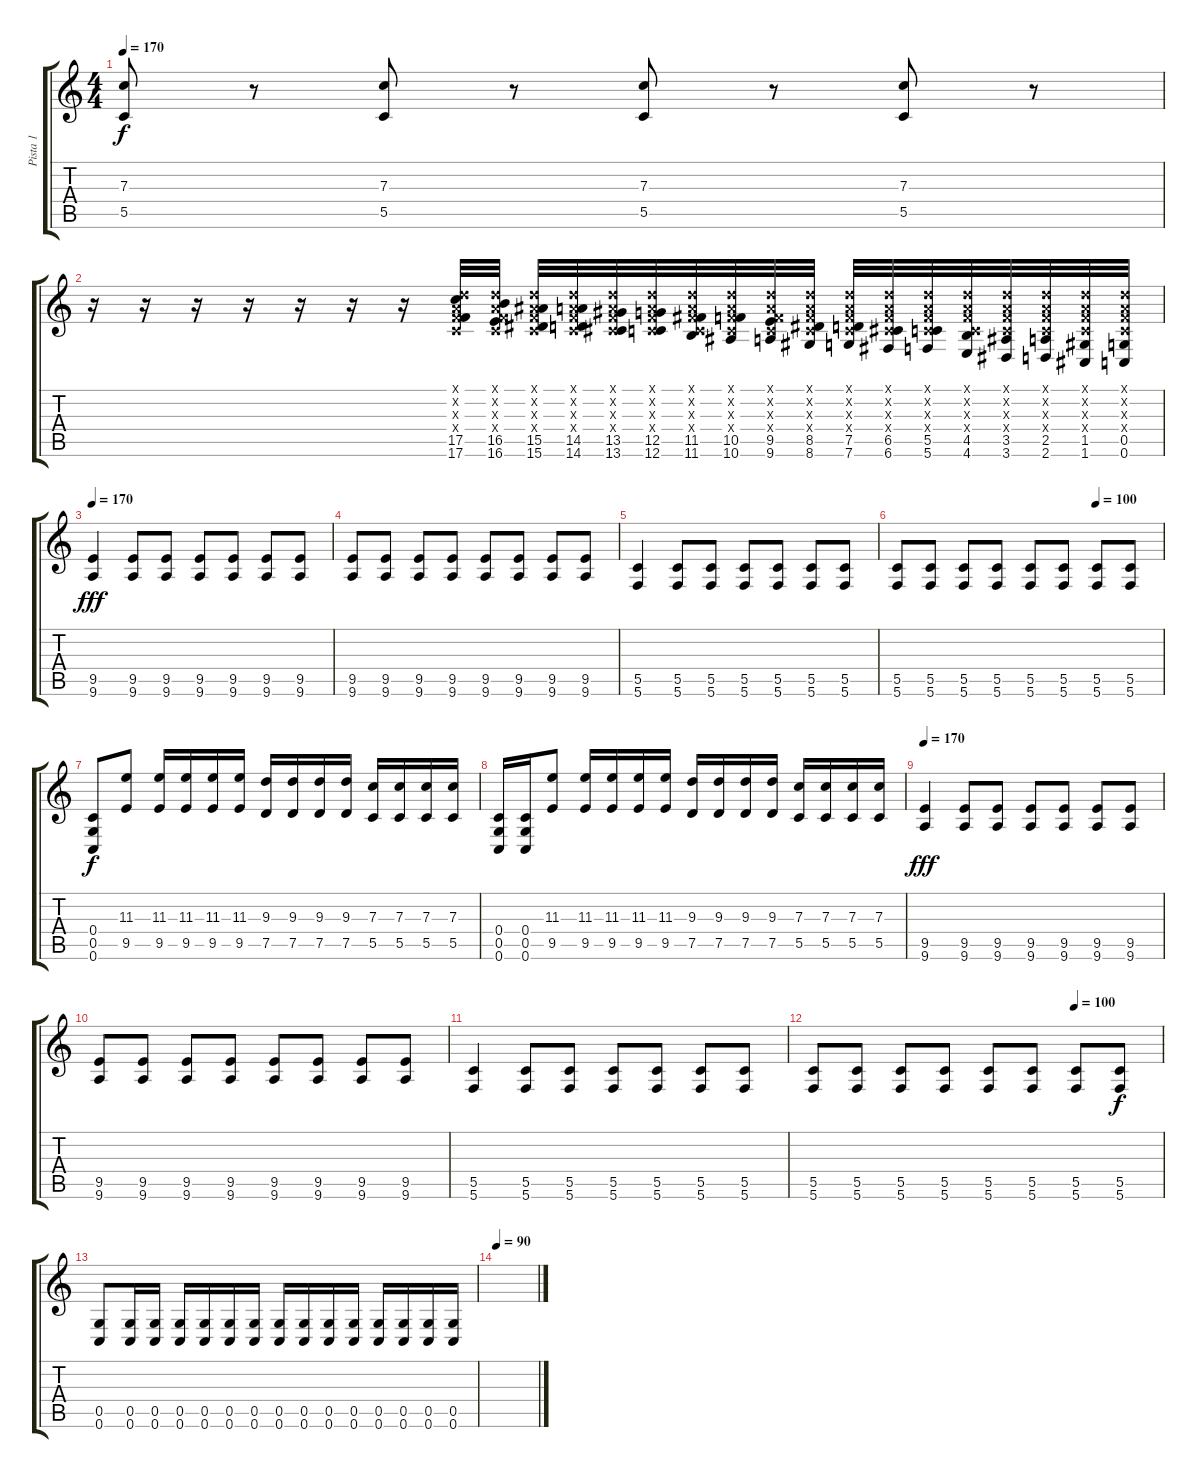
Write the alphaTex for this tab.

\track ("Pista 1" "Pista 1") {instrument distortionguitar}
\staff {score tabs}
\tuning (D4 A3 F3 C3 G2 C2) {hide}
\ts (4 4)
\tempo 170
\clef g2
\ks c
(7.3 5.5).8{dy f} r.8 (7.3 5.5).8 r.8 (7.3 5.5).8 r.8 (7.3 5.5).8 r.8 |
r.16 r.16 r.16 r.16 r.16 r.16 r.16 (0.1{x} 0.2{x} 0.3{x} 0.4{x} 17.5 17.6).32 (0.1{x} 0.2{x} 0.3{x} 0.4{x} 16.5 16.6).32 (0.1{x} 0.2{x} 0.3{x} 0.4{x} 15.5 15.6).32 (0.1{x} 0.2{x} 0.3{x} 0.4{x} 14.5 14.6).32 (0.1{x} 0.2{x} 0.3{x} 0.4{x} 13.5 13.6).32 (0.1{x} 0.2{x} 0.3{x} 0.4{x} 12.5 12.6).32 (0.1{x} 0.2{x} 0.3{x} 0.4{x} 11.5 11.6).32 (0.1{x} 0.2{x} 0.3{x} 0.4{x} 10.5 10.6).32 (0.1{x} 0.2{x} 0.3{x} 0.4{x} 9.5 9.6).32 (0.1{x} 0.2{x} 0.3{x} 0.4{x} 8.5 8.6).32 (0.1{x} 0.2{x} 0.3{x} 0.4{x} 7.5 7.6).32 (0.1{x} 0.2{x} 0.3{x} 0.4{x} 6.5 6.6).32 (0.1{x} 0.2{x} 0.3{x} 0.4{x} 5.5 5.6).32 (0.1{x} 0.2{x} 0.3{x} 0.4{x} 4.5 4.6).32 (0.1{x} 0.2{x} 0.3{x} 0.4{x} 3.5 3.6).32 (0.1{x} 0.2{x} 0.3{x} 0.4{x} 2.5 2.6).32 (0.1{x} 0.2{x} 0.3{x} 0.4{x} 1.5 1.6).32 (0.1{x} 0.2{x} 0.3{x} 0.4{x} 0.5 0.6).32 |
\tempo 170
(9.5 9.6).4{dy fff} (9.5 9.6).8 (9.5 9.6).8 (9.5 9.6).8 (9.5 9.6).8 (9.5 9.6).8 (9.5 9.6).8 |
(9.5 9.6).8 (9.5 9.6).8 (9.5 9.6).8 (9.5 9.6).8 (9.5 9.6).8 (9.5 9.6).8 (9.5 9.6).8 (9.5 9.6).8 |
(5.5 5.6).4 (5.5 5.6).8 (5.5 5.6).8 (5.5 5.6).8 (5.5 5.6).8 (5.5 5.6).8 (5.5 5.6).8 |
\tempo (100 0.75)
(5.5 5.6).8 (5.5 5.6).8 (5.5 5.6).8 (5.5 5.6).8 (5.5 5.6).8 (5.5 5.6).8 (5.5 5.6).8 (5.5 5.6).8 |
(0.4 0.5 0.6).8{dy f} (11.3 9.5).8 (11.3 9.5).16 (11.3 9.5).16 (11.3 9.5).16 (11.3 9.5).16 (9.3 7.5).16 (9.3 7.5).16 (9.3 7.5).16 (9.3 7.5).16 (7.3 5.5).16 (7.3 5.5).16 (7.3 5.5).16 (7.3 5.5).16 |
(0.4 0.5 0.6).16 (0.4 0.5 0.6).16 (11.3 9.5).8 (11.3 9.5).16 (11.3 9.5).16 (11.3 9.5).16 (11.3 9.5).16 (9.3 7.5).16 (9.3 7.5).16 (9.3 7.5).16 (9.3 7.5).16 (7.3 5.5).16 (7.3 5.5).16 (7.3 5.5).16 (7.3 5.5).16 |
\tempo 170
(9.5 9.6).4{dy fff} (9.5 9.6).8 (9.5 9.6).8 (9.5 9.6).8 (9.5 9.6).8 (9.5 9.6).8 (9.5 9.6).8 |
(9.5 9.6).8 (9.5 9.6).8 (9.5 9.6).8 (9.5 9.6).8 (9.5 9.6).8 (9.5 9.6).8 (9.5 9.6).8 (9.5 9.6).8 |
(5.5 5.6).4 (5.5 5.6).8 (5.5 5.6).8 (5.5 5.6).8 (5.5 5.6).8 (5.5 5.6).8 (5.5 5.6).8 |
\tempo (100 0.75)
(5.5 5.6).8 (5.5 5.6).8 (5.5 5.6).8 (5.5 5.6).8 (5.5 5.6).8 (5.5 5.6).8 (5.5 5.6).8 (5.5 5.6).8{dy f} |
(0.5 0.6).8 (0.5 0.6).16 (0.5 0.6).16 (0.5 0.6).16 (0.5 0.6).16 (0.5 0.6).16 (0.5 0.6).16 (0.5 0.6).16 (0.5 0.6).16 (0.5 0.6).16 (0.5 0.6).16 (0.5 0.6).16 (0.5 0.6).16 (0.5 0.6).16 (0.5 0.6).16 |
\tempo 90
